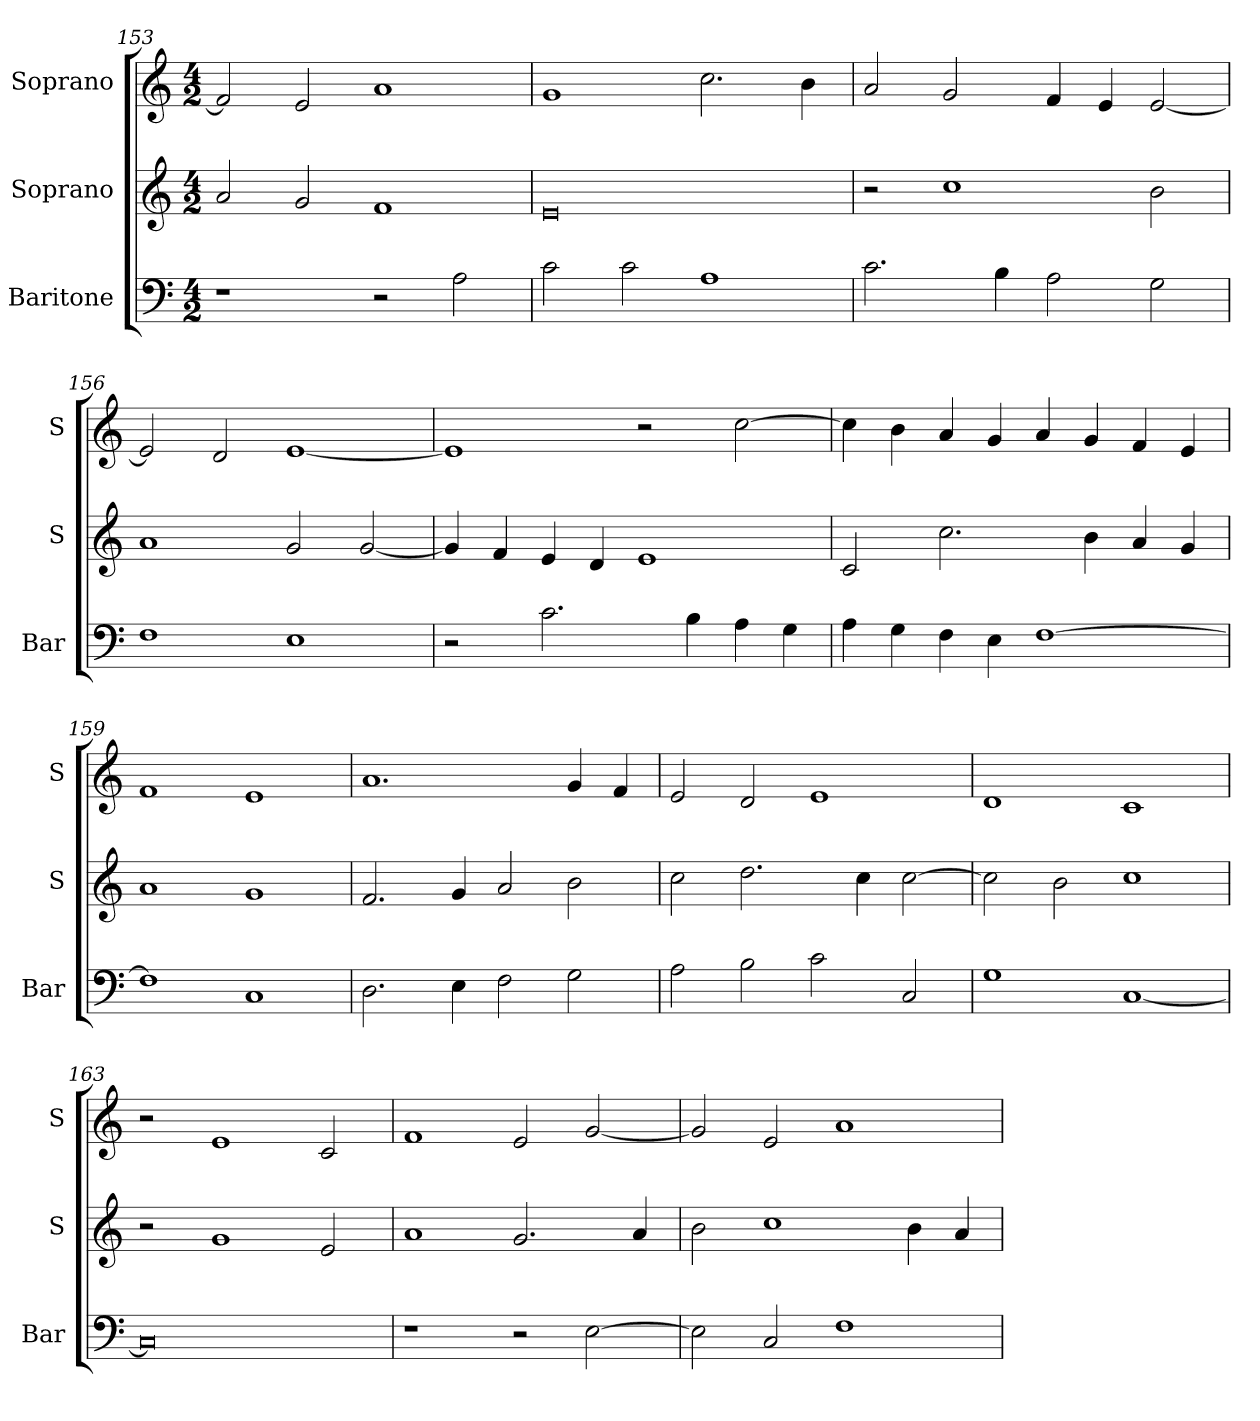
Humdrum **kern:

**kern	**kern	**kern
*part3	*part2	*part1
*staff3	*staff2	*staff1
*I"Baritone	*I"Soprano	*I"Soprano
*I'Bar	*I'S	*I'S
*clefF4	*clefG2	*clefG2
*k[]	*k[]	*k[]
*E:phr	*E:phr	*E:phr
*M4/2	*M4/2	*M4/2
=153	=153	=153
1r	2a	2f]
.	2g	2e
2r	1f	1a
2A	.	.
=154	=154	=154
2c	0e	1g
2c	.	.
1A	.	2.cc
.	.	4b
=155	=155	=155
2.c	2r	2a
.	1cc	2g
4B	.	.
2A	.	4f
.	.	4e
2G	2b	[2e
=156	=156	=156
1F	1a	2e]
.	.	2d
1E	2g	[1e
.	[2g	.
=157	=157	=157
2r	4g]	1e]
.	4f	.
2.c	4e	.
.	4d	.
.	1e	2r
4B	.	.
4A	.	[2cc
4G	.	.
=158	=158	=158
4A	2c	4cc]
4G	.	4b
4F	2.cc	4a
4E	.	4g
[1F	.	4a
.	4b	4g
.	4a	4f
.	4g	4e
=159	=159	=159
1F]	1a	1f
1C	1g	1e
=160	=160	=160
2.D	2.f	1.a
4E	4g	.
2F	2a	.
2G	2b	4g
.	.	4f
=161	=161	=161
2A	2cc	2e
2B	2.dd	2d
2c	.	1e
.	4cc	.
2C	[2cc	.
=162	=162	=162
1G	2cc]	1d
.	2b	.
[1C	1cc	1c
=163	=163	=163
0C]	2r	2r
.	1g	1e
.	2e	2c
=164	=164	=164
1r	1a	1f
2r	2.g	2e
[2E	.	[2g
.	4a	.
=165	=165	=165
2E]	2b	2g]
2C	1cc	2e
1F	.	1a
.	4b	.
.	4a	.
=	=	=
*-	*-	*-
